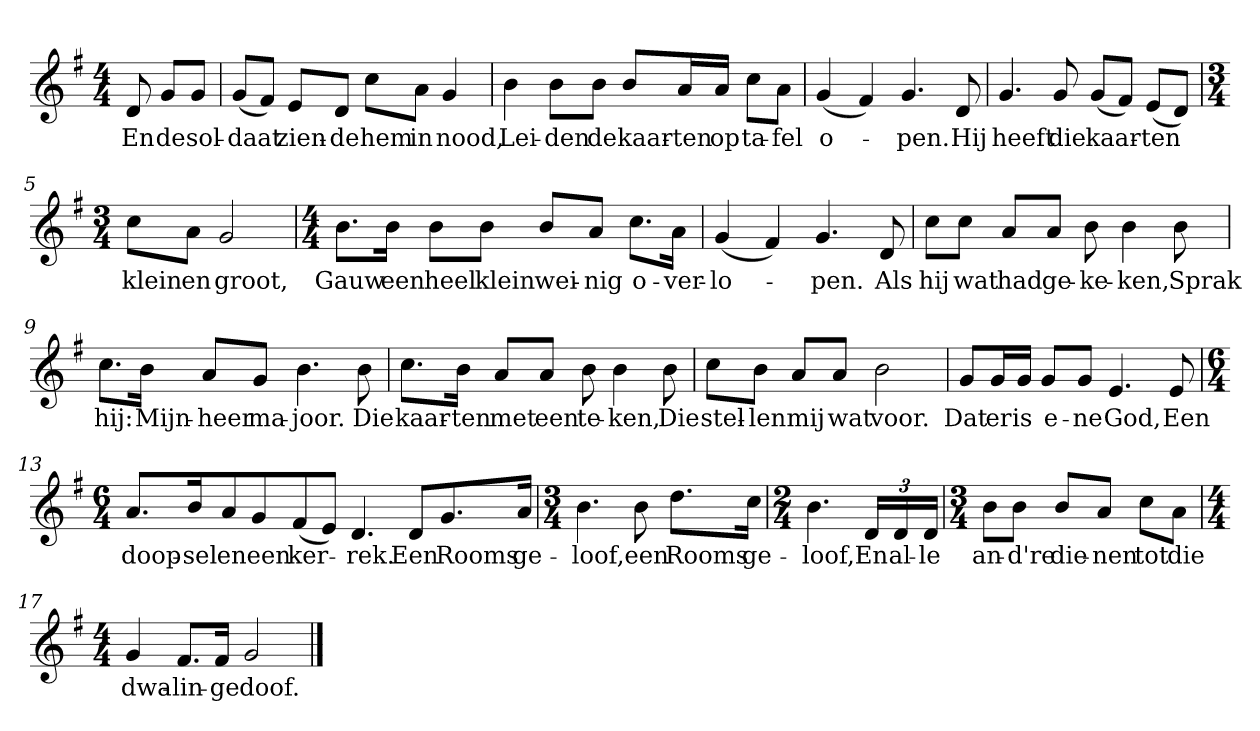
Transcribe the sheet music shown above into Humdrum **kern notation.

**kern	**text
*part1	*part1
*staff1	*staff1
*clefG2	*
*k[f#]	*
*G:	*
*M4/4	*
*MM120	*
=	=
8d	En
8g/L	de
8g/J	sol-
=1	=1
(8g/L	-daat
8f#/J)	.
8e/L	zien-
8d/J	-de
8cc\L	hem
8a\J	in
4g	nood,
=2	=2
4b	Lei-
8b\L	-den
8b\J	de
8b/L	kaar-
16a/L	-ten
16a/JJ	op
8cc\L	ta-
8a\J	-fel
=3	=3
(4g	o-
4f#)	.
4.g	-pen.
8d	Hij
=4	=4
4.g	heeft
8g	die
(8g/L	kaar-
8f#/J)	.
(8e/L	-ten
8d/J)	.
=5	=5
*M3/4	*
8cc\L	klein
8a\J	en
2g	groot,
=6	=6
*M4/4	*
8.b\L	Gauw
16b\Jk	een
8b\L	heel
8b\J	klein
8b/L	wei-
8a/J	-nig
8.cc\L	o-
16a\Jk	-ver-
=7	=7
(4g	-lo-
4f#)	.
4.g	-pen.
8d	Als
=8	=8
8cc\L	hij
8cc\J	wat
8a/L	had
8a/J	ge-
8b	-ke-
4b	-ken,
8b	Sprak
=9	=9
8.cc\L	hij:
16b\Jk	Mijn-
8a/L	-heer
8g/J	ma-
4.b	-joor.
8b	Die
=10	=10
8.cc\L	kaar-
16b\Jk	-ten
8a/L	met
8a/J	een
8b	te-
4b	-ken,
8b	Die
=11	=11
8cc\L	stel-
8b\J	-len
8a/L	mij
8a/J	wat
2b	voor.
=12	=12
8g/L	Dat
16g/L	er
16g/JJ	is
8g/L	e-
8g/J	-ne
4.e	God,
8e	Een
=13	=13
*M6/4	*
8.a/L	doop-
16b/K	-sel
8a/	en
8g/	een
(8f#/	ker-
8e/J)	.
4.d	-rek.
8d/L	Een
8.g/	Rooms
16a/Jk	ge-
=14	=14
*M3/4	*
4.b	-loof,
8b	een
8.dd\L	Rooms
16cc\Jk	ge-
=15	=15
*M2/4	*
4.b	-loof,
24d/LL	En
24d/	al-
24d/JJ	-le
=16	=16
*M3/4	*
8b\L	an-
8b\J	-d're
8b/L	die-
8a/J	-nen
8cc\L	tot
8a\J	die
=17	=17
*M4/4	*
4g	dwa-
8.f#/L	-lin-
16f#/Jk	-ge
2g	doof.
==	==
*-	*-
